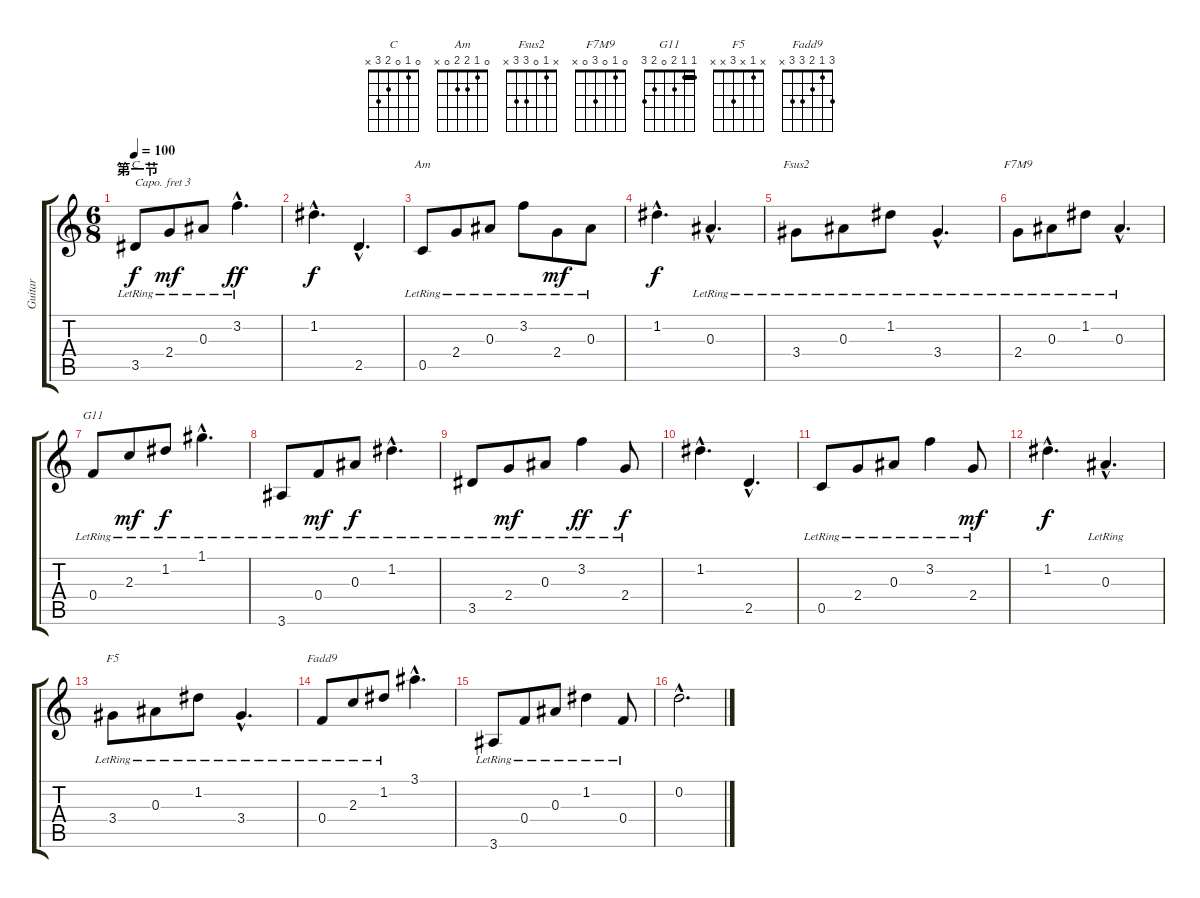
\track ("Guitar" "Guitar") {instrument acousticguitarsteel}
\staff {score tabs}
\capo 3
\tuning (E4 B3 G3 D3 A2 E2) {hide}
\chord ("C" 0 1 0 2 3 x)
\chord ("Am" 0 1 2 2 0 x)
\chord ("Fsus2" x 1 0 3 3 x)
\chord ("F7M9" 0 1 0 3 0 x)
\chord ("G11" 1 1 2 0 2 3) {barre 1}
\chord ("F5" x 1 x 3 x x)
\chord ("Fadd9" 3 1 2 3 3 x)
\ts (6 8)
\section ("" "第一节")
\tempo 100
\clef g2
\ks c
3.5{lr}.8{ch "C" dy f volume 10} 2.4{lr}.8{dy mf} 0.3{lr}.8 3.2{hac lr}.4{d dy ff} |
1.2{hac}.4{d dy f} 2.5{hac}.4{d} |
0.5{lr}.8{ch "Am"} 2.4{lr}.8 0.3{lr}.8 3.2{lr}.8 2.4{lr}.8{dy mf} 0.3{lr}.8 |
1.2{hac}.4{d dy f} 0.3{hac lr}.4{d} |
3.4{lr}.8{ch "Fsus2"} 0.3{lr}.8 1.2{lr}.8 3.4{hac lr}.4{d} |
2.4{lr}.8{ch "F7M9"} 0.3{lr}.8 1.2{lr}.8 0.3{hac lr}.4{d} |
0.4{lr}.8{ch "G11"} 2.3{lr}.8{dy mf} 1.2{lr}.8{dy f} 1.1{hac lr}.4{d} |
3.6{lr}.8 0.4{lr}.8{dy mf} 0.3{lr}.8{dy f} 1.2{hac lr}.4{d} |
3.5{lr}.8 2.4{lr}.8{dy mf} 0.3{lr}.8 3.2{lr}.4{dy ff} 2.4{lr}.8{dy f} |
1.2{hac}.4{d} 2.5{hac}.4{d} |
0.5{lr}.8 2.4{lr}.8 0.3{lr}.8 3.2{lr}.4 2.4{lr}.8{dy mf} |
1.2{hac}.4{d dy f} 0.3{hac lr}.4{d} |
3.4{lr}.8{ch "F5"} 0.3{lr}.8 1.2{lr}.8 3.4{hac lr}.4{d} |
0.4{lr}.8{ch "Fadd9"} 2.3{lr}.8 1.2{lr}.8 3.1{hac}.4{d} |
3.6{lr}.8 0.4{lr}.8 0.3{lr}.8 1.2{lr}.4 0.4{lr}.8 |
0.2{hac}.2{d}
